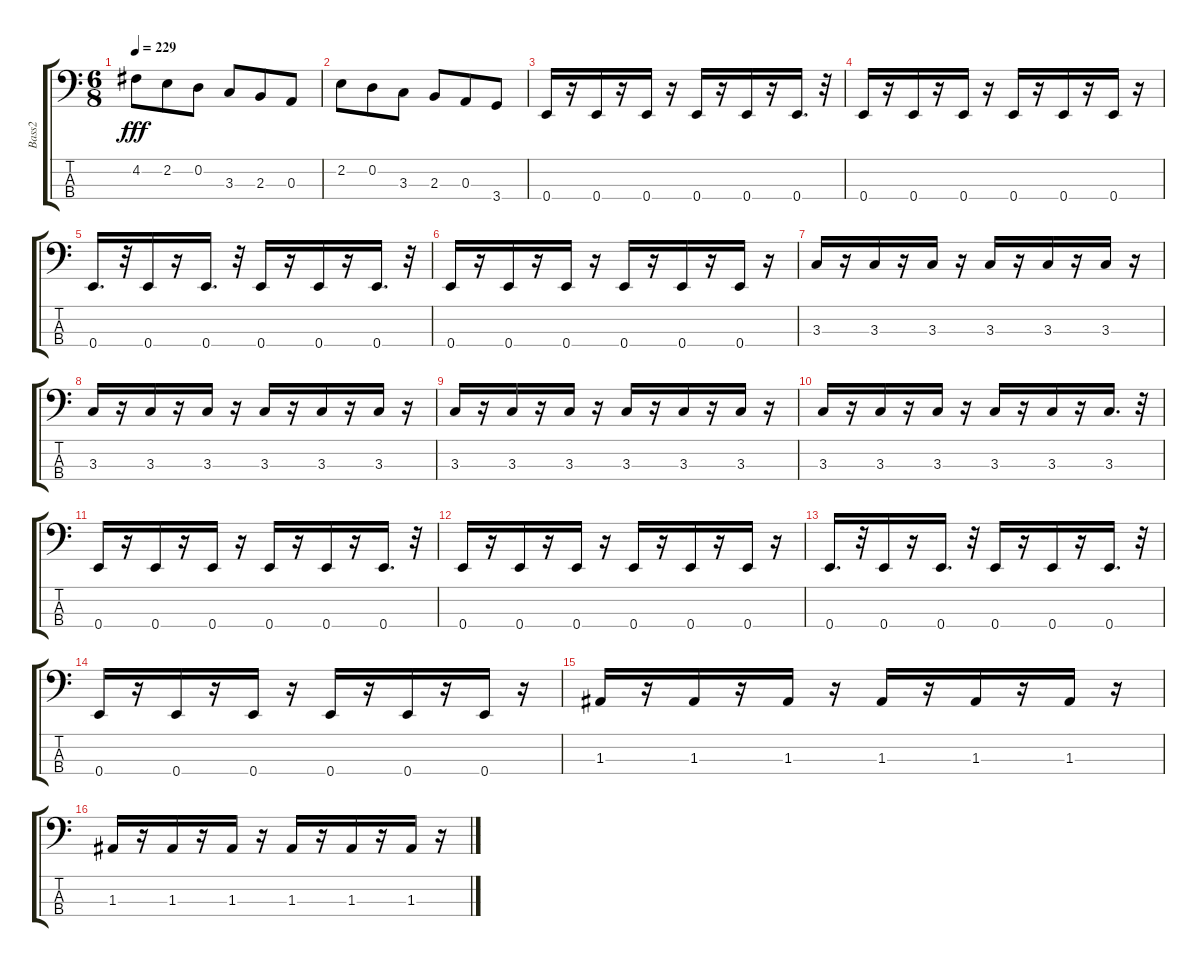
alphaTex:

\track ("Bass2" "Bass2") {instrument electricbassfinger}
\staff {score tabs}
\tuning (G2 D2 A1 E1) {hide}
\ts (6 8)
\tempo 229
\clef f4
\ks c
4.2.8{dy fff} 2.2.8 0.2.8 3.3.8 2.3.8 0.3.8 |
2.2.8 0.2.8 3.3.8 2.3.8 0.3.8 3.4.8 |
0.4.16 r.16 0.4.16 r.16 0.4.16 r.16 0.4.16 r.16 0.4.16 r.16 0.4.16{d} r.32 |
0.4.16 r.16 0.4.16 r.16 0.4.16 r.16 0.4.16 r.16 0.4.16 r.16 0.4.16 r.16 |
0.4.16{d} r.32 0.4.16 r.16 0.4.16{d} r.32 0.4.16 r.16 0.4.16 r.16 0.4.16{d} r.32 |
0.4.16 r.16 0.4.16 r.16 0.4.16 r.16 0.4.16 r.16 0.4.16 r.16 0.4.16 r.16 |
3.3.16 r.16 3.3.16 r.16 3.3.16 r.16 3.3.16 r.16 3.3.16 r.16 3.3.16 r.16 |
3.3.16 r.16 3.3.16 r.16 3.3.16 r.16 3.3.16 r.16 3.3.16 r.16 3.3.16 r.16 |
3.3.16 r.16 3.3.16 r.16 3.3.16 r.16 3.3.16 r.16 3.3.16 r.16 3.3.16 r.16 |
3.3.16 r.16 3.3.16 r.16 3.3.16 r.16 3.3.16 r.16 3.3.16 r.16 3.3.16{d} r.32 |
0.4.16 r.16 0.4.16 r.16 0.4.16 r.16 0.4.16 r.16 0.4.16 r.16 0.4.16{d} r.32 |
0.4.16 r.16 0.4.16 r.16 0.4.16 r.16 0.4.16 r.16 0.4.16 r.16 0.4.16 r.16 |
0.4.16{d} r.32 0.4.16 r.16 0.4.16{d} r.32 0.4.16 r.16 0.4.16 r.16 0.4.16{d} r.32 |
0.4.16 r.16 0.4.16 r.16 0.4.16 r.16 0.4.16 r.16 0.4.16 r.16 0.4.16 r.16 |
1.3.16 r.16 1.3.16 r.16 1.3.16 r.16 1.3.16 r.16 1.3.16 r.16 1.3.16 r.16 |
1.3.16 r.16 1.3.16 r.16 1.3.16 r.16 1.3.16 r.16 1.3.16 r.16 1.3.16 r.16
